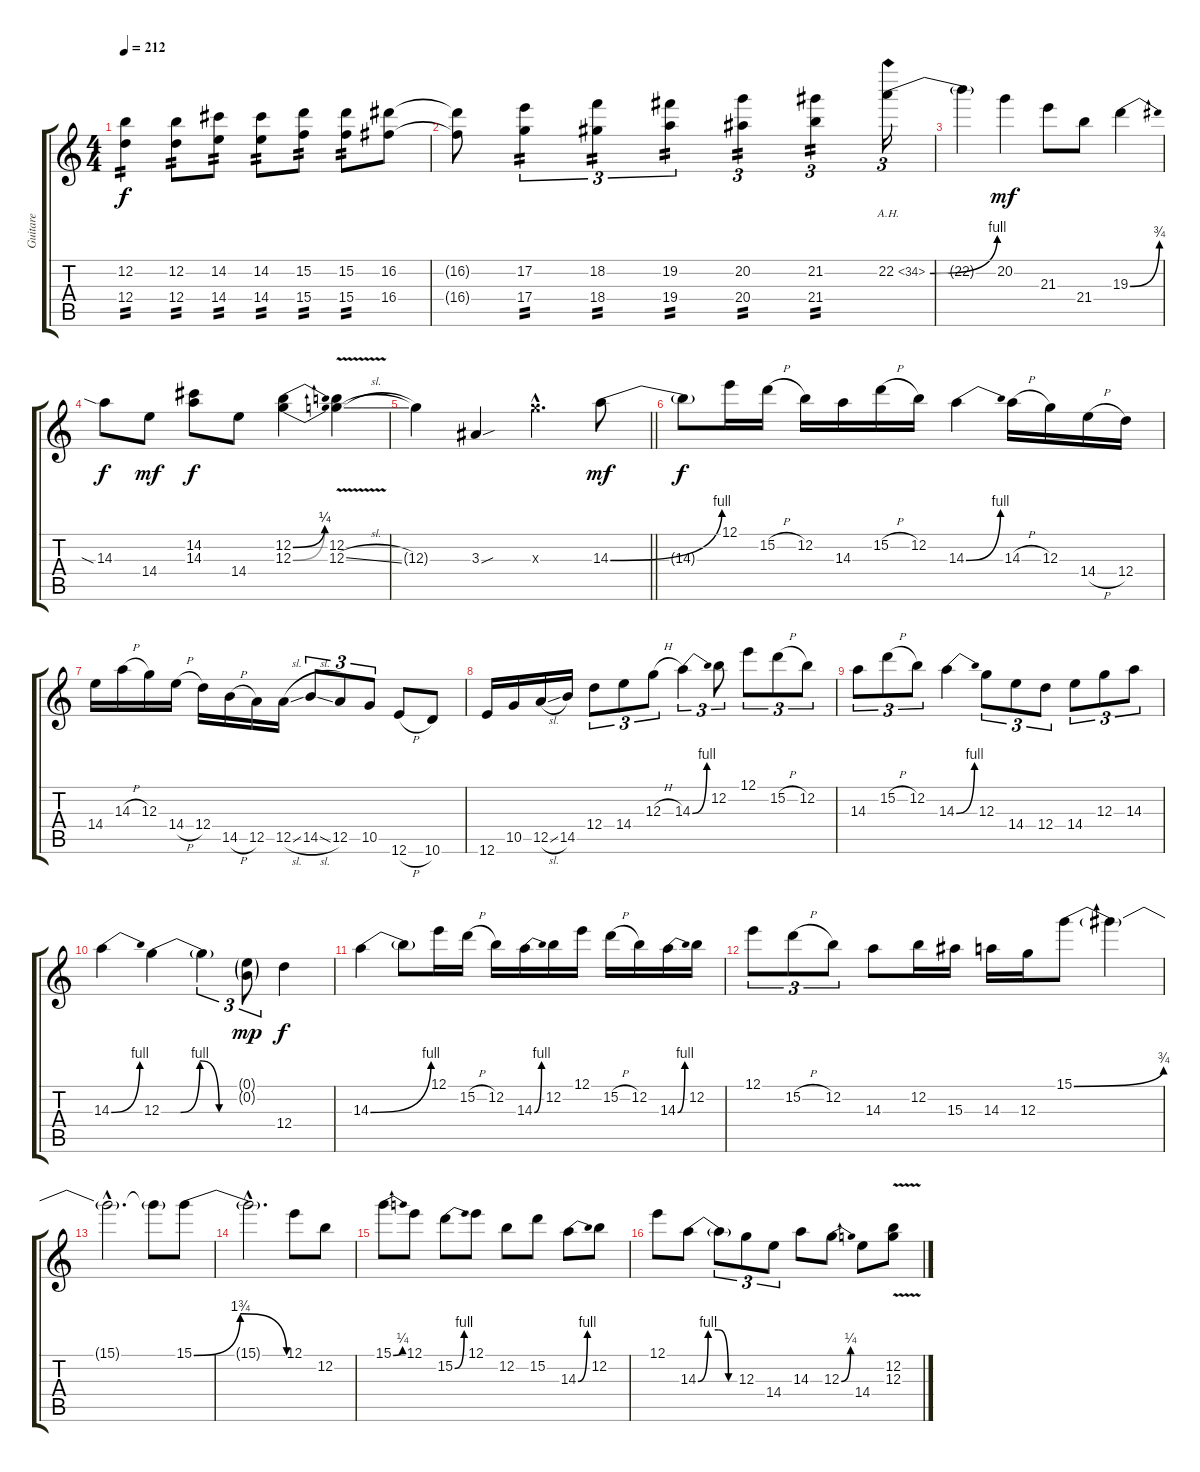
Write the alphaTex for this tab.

\track ("Guitare" "Guitare") {instrument overdrivenguitar}
\staff {score tabs}
\tuning (E4 B3 G3 D3 A2 E2) {hide}
\ts (4 4)
\tempo 212
\clef g2
\ks c
(12.2 12.4).4{tp 2 dy f} (12.2 12.4).8{tp 2} (14.2 14.4).8{tp 2} (14.2 14.4).8{tp 2} (15.2 15.4).8{tp 2} (15.2 15.4).8{tp 2} (16.2 16.4).8 |
(16.2{t} 16.4{t}).8 (17.2 17.4).4{tu (3 2) tp 2} (18.2 18.4).4{tu (3 2) tp 2} (19.2 19.4).4{tu (3 2) tp 2} (20.2 20.4).4{tu (3 2) tp 2} (21.2 21.4).4{tu (3 2) tp 2} 22.2{be (bend 0 0 60 4) ah 12}.16{tu (3 2)} |
22.2{t}.4 20.2.4{dy mf} 21.3.8 21.4.8 19.3{be (bend 0 0 60 3)}.4 |
14.3{sia}.8{dy f} 14.4.8{dy mf} (14.2 14.3).8{dy f} 14.4.8 (12.2{be (bend 0 0 60 1)} 12.3{be (bend 0 0 60 1)}).4 (12.2{v} 12.3{sl}).4 |
\barLineRight lightlight
12.3{t}.4 3.3{sou}.4 12.3{hac x}.4{d} 14.3{be (bend 0 0 60 4)}.8{dy mf} |
14.3{t}.8{dy f} 12.1.16 15.2{h}.16 12.2.16 14.3.16 15.2{h}.16 12.2.16 14.3{be (bend 0 0 60 4)}.4 14.3{h}.16 12.3.16 14.4{h}.16 12.4.16 |
14.4.16 14.3{h}.16 12.3.16 14.4{h}.16 12.4.16 14.5{h}.16 12.5.16 12.5{sl}.16 14.5{sl}.8{tu (3 2)} 12.5.8{tu (3 2)} 10.5.8{tu (3 2)} 12.6{h}.8 10.6.8 |
12.6.16 10.5.16 12.5{sl}.16 14.5.16 12.4.8{tu (3 2)} 14.4.8{tu (3 2)} 12.3{h}.8{tu (3 2)} 14.3{be (bend 0 0 60 4)}.4{tu (3 2)} 12.2.8{tu (3 2)} 12.1.8{tu (3 2)} 15.2{h}.8{tu (3 2)} 12.2.8{tu (3 2)} |
14.3.8{tu (3 2)} 15.2{h}.8{tu (3 2)} 12.2.8{tu (3 2)} 14.3{be (bend 0 0 60 4)}.4 12.3.8{tu (3 2)} 14.4.8{tu (3 2)} 12.4.8{tu (3 2)} 14.4.8{tu (3 2)} 12.3.8{tu (3 2)} 14.3.8{tu (3 2)} |
14.3{be (bend 0 0 60 4)}.4 12.3{be (custom 0 0 15 0 30 4 45 0 60 0)}.4 12.3{t}.4{tu (3 2)} (0.1{g} 0.2{g}).8{tu (3 2) dy mp} 12.4.4{dy f} |
14.3{be (bend 0 0 60 4)}.4 14.3{t}.8 12.1.16 15.2{h}.16 12.2.16 14.3{be (bend 0 0 60 4)}.16 12.2.16 12.1.16 15.2{h}.16 12.2.16 14.3{be (bend 0 0 60 4)}.16 12.2.16 |
12.1.8{tu (3 2)} 15.2{h}.8{tu (3 2)} 12.2.8{tu (3 2)} 14.3.8 12.2.16 15.3.16 14.3.16 12.3.16 15.1{be (bend 0 0 60 3)}.8 15.1{t}.4 |
15.1{hac t}.2{d} 15.1{t}.8 15.1{be (bendrelease 0 0 10 7 10 7 60 0)}.8 |
15.1{hac t}.2{d} 12.1.8 12.2.8 |
15.1{be (bend 0 0 60 1)}.8 12.1.8 15.2{be (bend 0 0 60 4)}.8 12.1.8 12.2.8 15.2.8 14.3{be (bend 0 0 60 4)}.8 12.2.8 |
12.1.8 14.3{be (custom 0 0 15 4 30 4 45 0 60 0)}.8 14.3{t}.8{tu (3 2)} 12.3.8{tu (3 2)} 14.4.8{tu (3 2)} 14.3.8 12.3{be (bend 0 0 60 1)}.8 14.4.8 (12.2{v} 12.3).8
